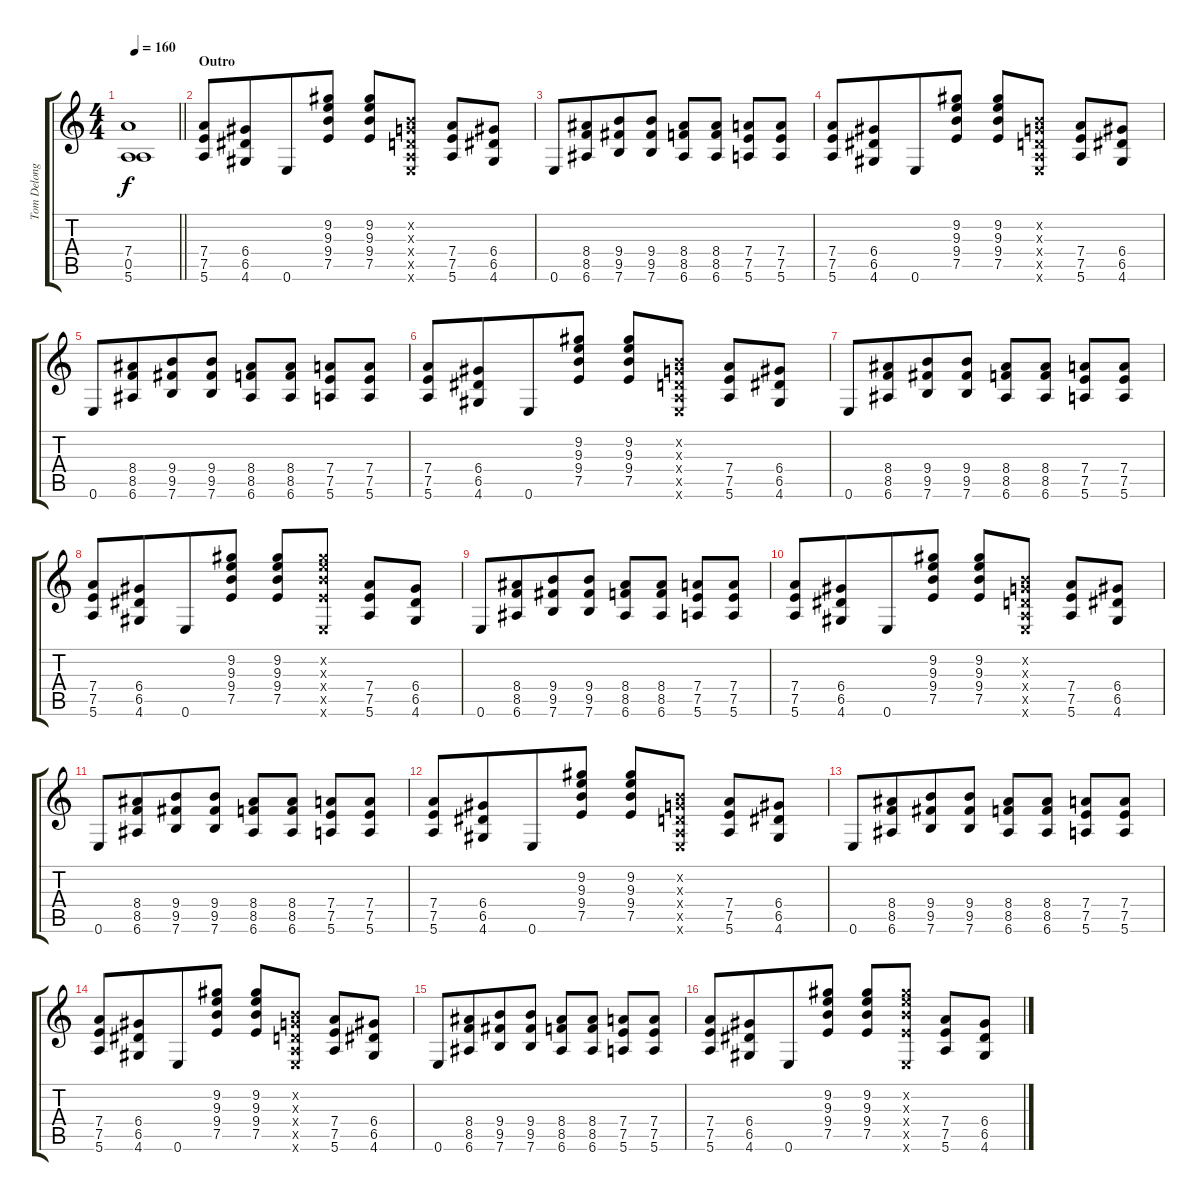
\track ("Tom Delonge - Guitar" "Tom Delong") {instrument distortionguitar}
\staff {score tabs}
\tuning (E4 B3 G3 D3 A2 E2) {hide}
\ts (4 4)
\tempo 160
\clef g2
\barLineRight lightlight
\ks c
(7.4{t} 0.5{t} 5.6{t}).1{dy f} |
\section ("" "Outro")
(7.4 7.5 5.6).8 (6.4 6.5 4.6).8{beam merge} 0.6.8 (9.2 9.3 9.4 7.5).8 (9.2 9.3 9.4 7.5).8{beam merge} (0.2{x} 0.3{x} 0.4{x} 0.5{x} 0.6{x}).8 (7.4 7.5 5.6).8{beam merge} (6.4 6.5 4.6).8 |
0.6.8{beam merge} (8.4 8.5 6.6).8{beam merge} (9.4 9.5 7.6).8{beam merge} (9.4 9.5 7.6).8 (8.4 8.5 6.6).8 (8.4 8.5 6.6).8 (7.4 7.5 5.6).8{beam merge} (7.4 7.5 5.6).8 |
(7.4 7.5 5.6).8 (6.4 6.5 4.6).8{beam merge} 0.6.8 (9.2 9.3 9.4 7.5).8 (9.2 9.3 9.4 7.5).8{beam merge} (0.2{x} 0.3{x} 0.4{x} 0.5{x} 0.6{x}).8 (7.4 7.5 5.6).8{beam merge} (6.4 6.5 4.6).8 |
0.6.8{beam merge} (8.4 8.5 6.6).8{beam merge} (9.4 9.5 7.6).8{beam merge} (9.4 9.5 7.6).8 (8.4 8.5 6.6).8 (8.4 8.5 6.6).8 (7.4 7.5 5.6).8{beam merge} (7.4 7.5 5.6).8 |
(7.4 7.5 5.6).8 (6.4 6.5 4.6).8{beam merge} 0.6.8 (9.2 9.3 9.4 7.5).8 (9.2 9.3 9.4 7.5).8{beam merge} (0.2{x} 0.3{x} 0.4{x} 0.5{x} 0.6{x}).8 (7.4 7.5 5.6).8{beam merge} (6.4 6.5 4.6).8 |
0.6.8{beam merge} (8.4 8.5 6.6).8{beam merge} (9.4 9.5 7.6).8{beam merge} (9.4 9.5 7.6).8 (8.4 8.5 6.6).8 (8.4 8.5 6.6).8 (7.4 7.5 5.6).8{beam merge} (7.4 7.5 5.6).8 |
(7.4 7.5 5.6).8 (6.4 6.5 4.6).8{beam merge} 0.6.8 (9.2 9.3 9.4 7.5).8 (9.2 9.3 9.4 7.5).8{beam merge} (9.2{x} 9.3{x} 9.4{x} 7.5{x} 0.6{x}).8 (7.4 7.5 5.6).8{beam merge} (6.4 6.5 4.6).8 |
0.6.8{beam merge} (8.4 8.5 6.6).8{beam merge} (9.4 9.5 7.6).8{beam merge} (9.4 9.5 7.6).8 (8.4 8.5 6.6).8 (8.4 8.5 6.6).8 (7.4 7.5 5.6).8{beam merge} (7.4 7.5 5.6).8 |
(7.4 7.5 5.6).8 (6.4 6.5 4.6).8{beam merge} 0.6.8 (9.2 9.3 9.4 7.5).8 (9.2 9.3 9.4 7.5).8{beam merge} (0.2{x} 0.3{x} 0.4{x} 0.5{x} 0.6{x}).8 (7.4 7.5 5.6).8{beam merge} (6.4 6.5 4.6).8 |
0.6.8{beam merge} (8.4 8.5 6.6).8{beam merge} (9.4 9.5 7.6).8{beam merge} (9.4 9.5 7.6).8 (8.4 8.5 6.6).8 (8.4 8.5 6.6).8 (7.4 7.5 5.6).8{beam merge} (7.4 7.5 5.6).8 |
(7.4 7.5 5.6).8 (6.4 6.5 4.6).8{beam merge} 0.6.8 (9.2 9.3 9.4 7.5).8 (9.2 9.3 9.4 7.5).8{beam merge} (0.2{x} 0.3{x} 0.4{x} 0.5{x} 0.6{x}).8 (7.4 7.5 5.6).8{beam merge} (6.4 6.5 4.6).8 |
0.6.8{beam merge} (8.4 8.5 6.6).8{beam merge} (9.4 9.5 7.6).8{beam merge} (9.4 9.5 7.6).8 (8.4 8.5 6.6).8 (8.4 8.5 6.6).8 (7.4 7.5 5.6).8{beam merge} (7.4 7.5 5.6).8 |
(7.4 7.5 5.6).8 (6.4 6.5 4.6).8{beam merge} 0.6.8 (9.2 9.3 9.4 7.5).8 (9.2 9.3 9.4 7.5).8{beam merge} (0.2{x} 0.3{x} 0.4{x} 0.5{x} 0.6{x}).8 (7.4 7.5 5.6).8{beam merge} (6.4 6.5 4.6).8 |
0.6.8{beam merge} (8.4 8.5 6.6).8{beam merge} (9.4 9.5 7.6).8{beam merge} (9.4 9.5 7.6).8 (8.4 8.5 6.6).8 (8.4 8.5 6.6).8 (7.4 7.5 5.6).8{beam merge} (7.4 7.5 5.6).8 |
(7.4 7.5 5.6).8 (6.4 6.5 4.6).8{beam merge} 0.6.8 (9.2 9.3 9.4 7.5).8 (9.2 9.3 9.4 7.5).8{beam merge} (9.2{x} 9.3{x} 9.4{x} 7.5{x} 0.6{x}).8 (7.4 7.5 5.6).8{beam merge} (6.4 6.5 4.6).8
